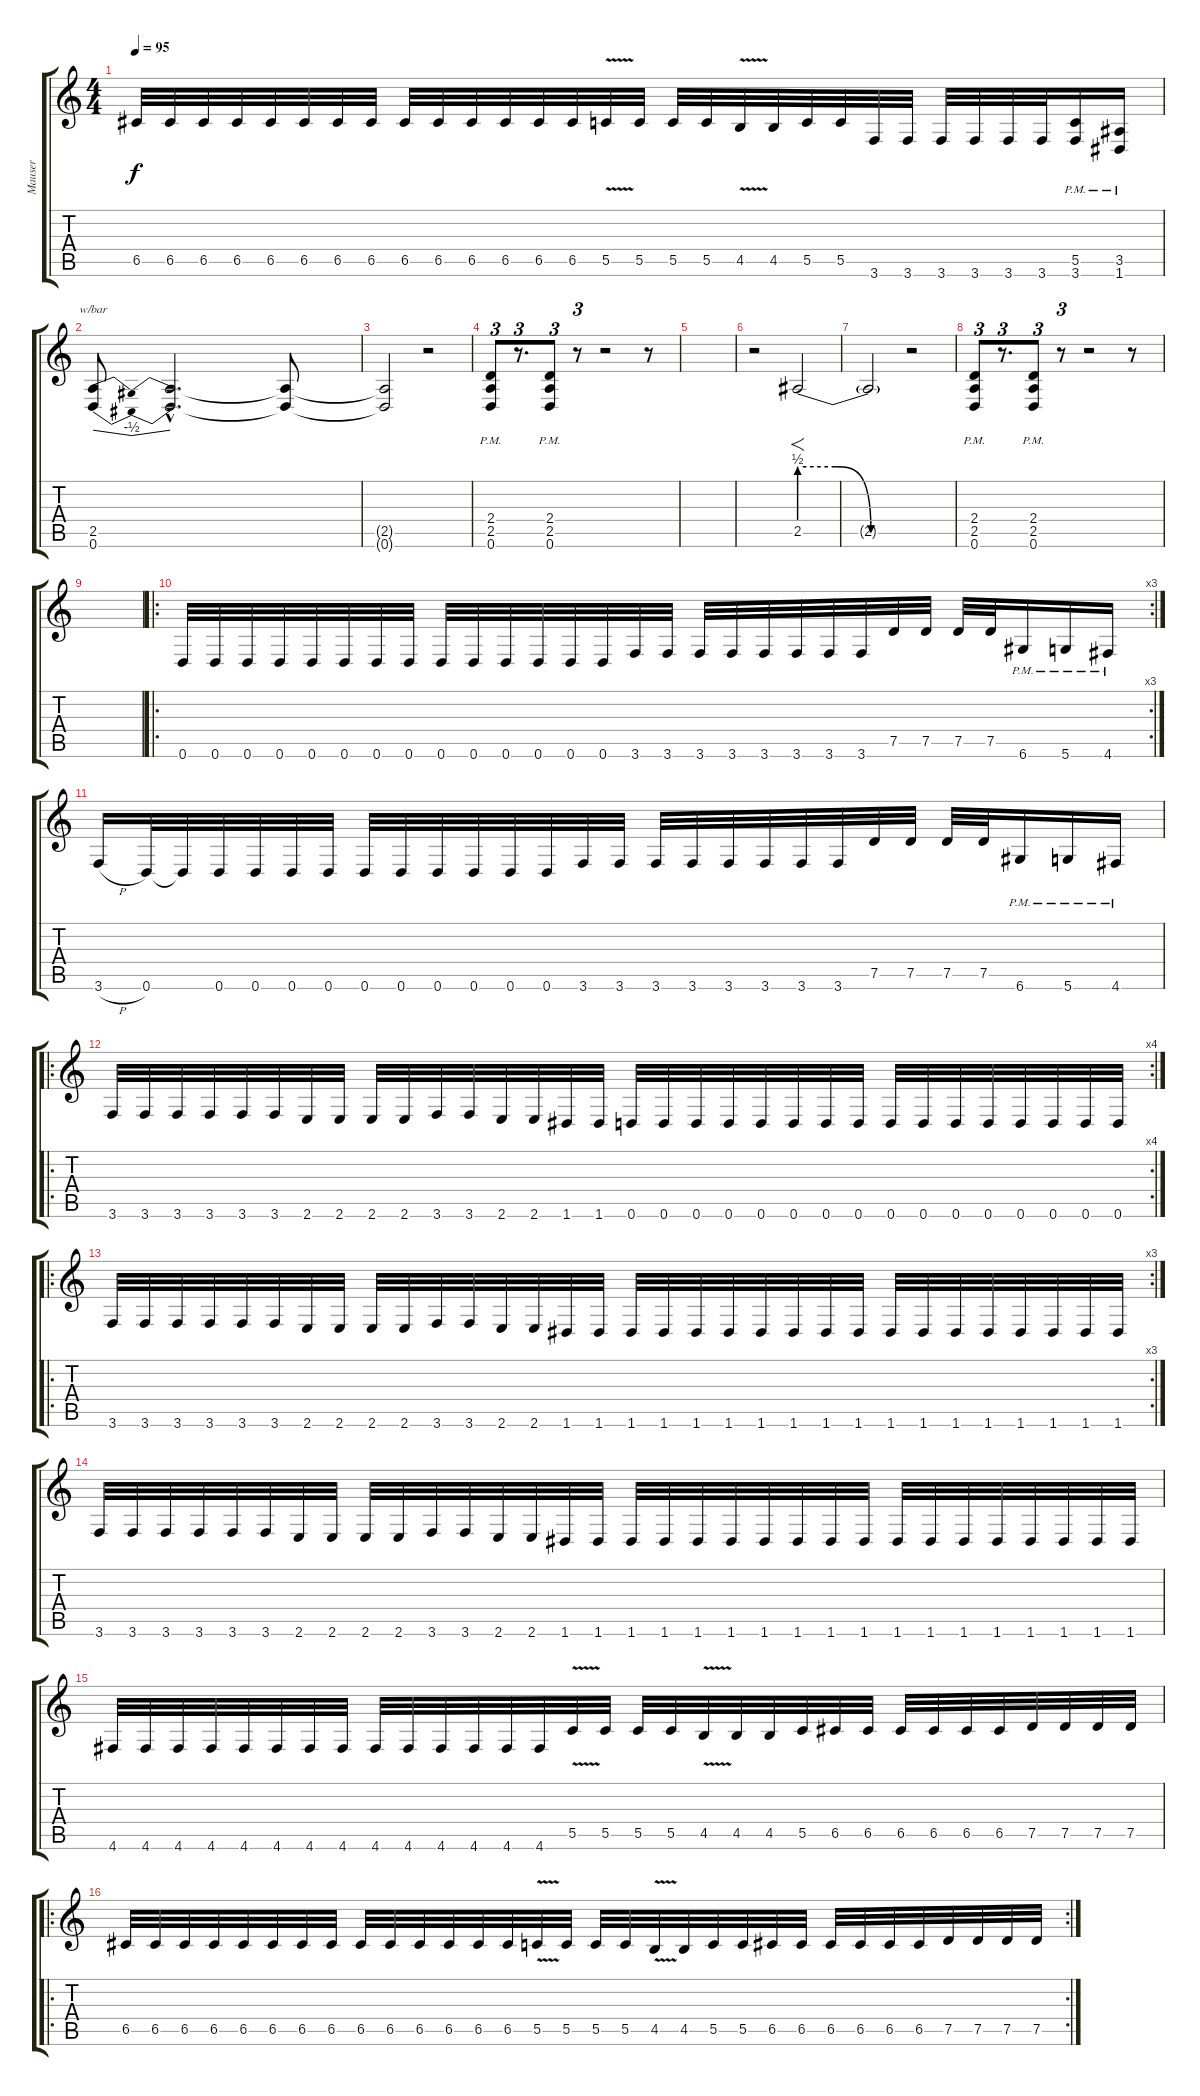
\track ("Mauser" "Mauser") {instrument distortionguitar}
\staff {score tabs}
\tuning (D4 A3 F3 C3 G2 D2) {hide}
\ts (4 4)
\tempo 95
\clef g2
\ks c
6.5.32{dy f} 6.5.32 6.5.32 6.5.32 6.5.32 6.5.32 6.5.32 6.5.32 6.5.32 6.5.32 6.5.32 6.5.32 6.5.32 6.5.32 5.5{v}.32 5.5.32 5.5.32 5.5.32 4.5{v}.32 4.5.32 5.5.32 5.5.32 3.6.32 3.6.32 3.6.32 3.6.32 3.6.32 3.6.32 (5.5{pm} 3.6{pm}).16 (3.5{pm} 1.6{pm}).16 |
(2.5 0.6).8{tbe (dip default 0 0 30 -2 60 0) volume 12 instrument electricguitarmuted} (2.5{hac t} 0.6{hac t}).2{d} (2.5{t} 0.6{t}).8 |
(2.5{t} 0.6{t}).2 r.2 |
(2.4{pm} 2.5 0.6).8{tu (3 2) volume 16 instrument distortionguitar} r.8{d tu (3 2)} (2.4{pm} 2.5 0.6).8{tu (3 2)} r.8{tu (3 2)} r.2 r.8 |
|
r.2 2.5{be (custom 0 2 20 2 40 0 60 0)}.2{f instrument electricguitarmuted} |
2.5{t}.2 r.2 |
(2.4{pm} 2.5 0.6).8{tu (3 2) instrument distortionguitar} r.8{d tu (3 2)} (2.4{pm} 2.5 0.6).8{tu (3 2)} r.8{tu (3 2)} r.2 r.8 |
|
\ro
\rc 3
0.6.32 0.6.32 0.6.32 0.6.32 0.6.32 0.6.32 0.6.32 0.6.32 0.6.32 0.6.32 0.6.32 0.6.32 0.6.32 0.6.32 3.6.32 3.6.32 3.6.32 3.6.32 3.6.32 3.6.32 3.6.32 3.6.32 7.5.32 7.5.32 7.5.32 7.5.32 6.6{pm}.16 5.6{pm}.16 4.6{pm}.16 |
3.6{h}.16 0.6.32 0.6{t}.32 0.6.32 0.6.32 0.6.32 0.6.32 0.6.32 0.6.32 0.6.32 0.6.32 0.6.32 0.6.32 3.6.32 3.6.32 3.6.32 3.6.32 3.6.32 3.6.32 3.6.32 3.6.32 7.5.32 7.5.32 7.5.32 7.5.32 6.6{pm}.16 5.6{pm}.16 4.6{pm}.16 |
\ro
\rc 4
3.6.32 3.6.32 3.6.32 3.6.32 3.6.32 3.6.32 2.6.32 2.6.32 2.6.32 2.6.32 3.6.32 3.6.32 2.6.32 2.6.32 1.6.32 1.6.32 0.6.32 0.6.32 0.6.32 0.6.32 0.6.32 0.6.32 0.6.32 0.6.32 0.6.32 0.6.32 0.6.32 0.6.32 0.6.32 0.6.32 0.6.32 0.6.32 |
\ro
\rc 3
3.6.32 3.6.32 3.6.32 3.6.32 3.6.32 3.6.32 2.6.32 2.6.32 2.6.32 2.6.32 3.6.32 3.6.32 2.6.32 2.6.32 1.6.32 1.6.32 1.6.32 1.6.32 1.6.32 1.6.32 1.6.32 1.6.32 1.6.32 1.6.32 1.6.32 1.6.32 1.6.32 1.6.32 1.6.32 1.6.32 1.6.32 1.6.32 |
3.6.32 3.6.32 3.6.32 3.6.32 3.6.32 3.6.32 2.6.32 2.6.32 2.6.32 2.6.32 3.6.32 3.6.32 2.6.32 2.6.32 1.6.32 1.6.32 1.6.32 1.6.32 1.6.32 1.6.32 1.6.32 1.6.32 1.6.32 1.6.32 1.6.32 1.6.32 1.6.32 1.6.32 1.6.32 1.6.32 1.6.32 1.6.32 |
4.6.32 4.6.32 4.6.32 4.6.32 4.6.32 4.6.32 4.6.32 4.6.32 4.6.32 4.6.32 4.6.32 4.6.32 4.6.32 4.6.32 5.5{v}.32 5.5.32 5.5.32 5.5.32 4.5{v}.32 4.5.32 4.5.32 5.5.32 6.5.32 6.5.32 6.5.32 6.5.32 6.5.32 6.5.32 7.5.32 7.5.32 7.5.32 7.5.32 |
\ro
\rc 2
6.5.32 6.5.32 6.5.32 6.5.32 6.5.32 6.5.32 6.5.32 6.5.32 6.5.32 6.5.32 6.5.32 6.5.32 6.5.32 6.5.32 5.5{v}.32 5.5.32 5.5.32 5.5.32 4.5{v}.32 4.5.32 5.5.32 5.5.32 6.5.32 6.5.32 6.5.32 6.5.32 6.5.32 6.5.32 7.5.32 7.5.32 7.5.32 7.5.32
